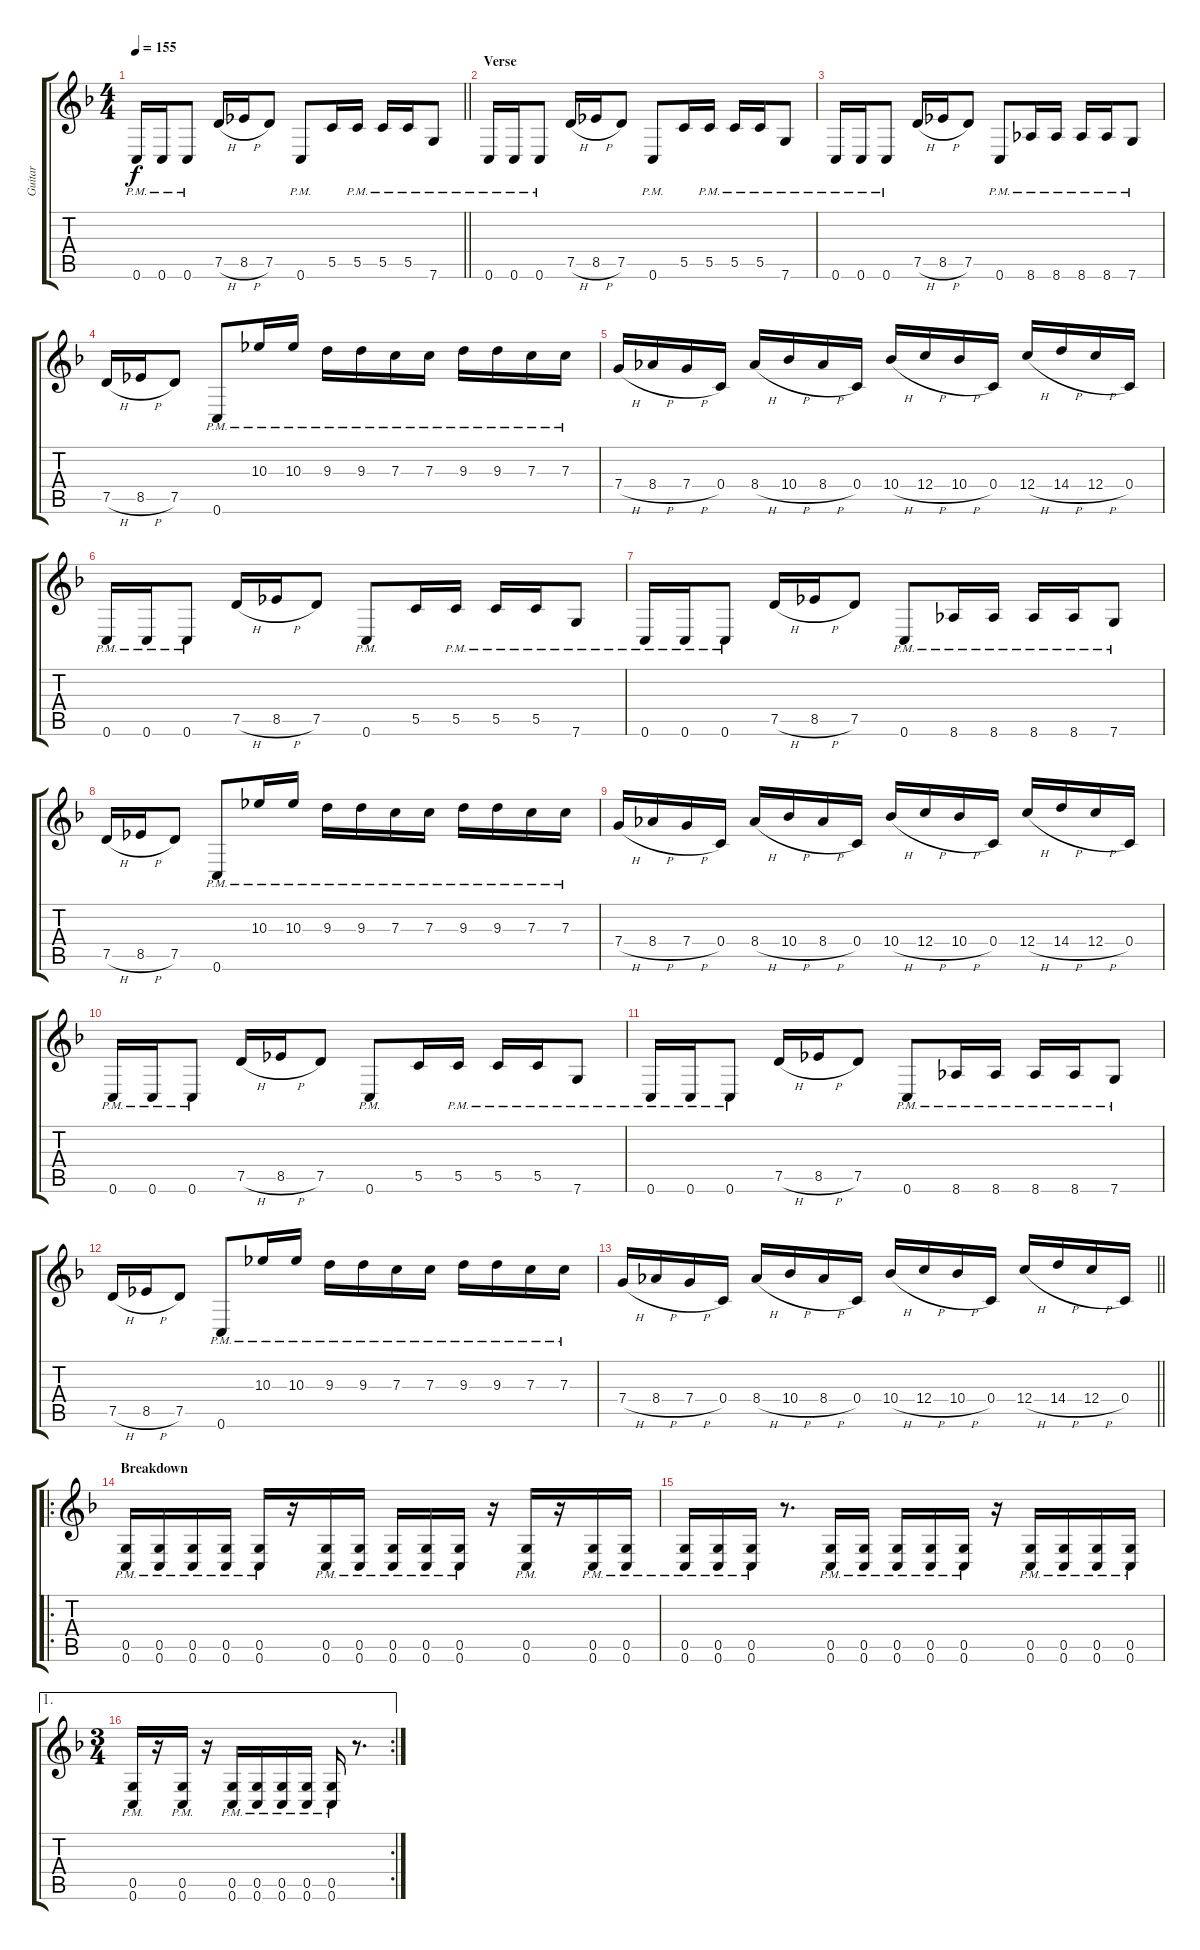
\track ("Guitar" "Guitar") {instrument distortionguitar}
\staff {score tabs}
\tuning (D4 A3 F3 C3 G2 C2) {hide}
\ts (4 4)
\tempo 155
\clef g2
\barLineRight lightlight
\ks f
0.6{pm}.16{dy f} 0.6{pm}.16 0.6{pm}.8 7.5{h}.16 8.5{h}.16 7.5.8 0.6{pm}.8 5.5.16 5.5{pm}.16 5.5{pm}.16 5.5{pm}.16 7.6{pm}.8 |
\section ("" "Verse")
0.6{pm}.16 0.6{pm}.16 0.6{pm}.8 7.5{h}.16 8.5{h}.16 7.5.8 0.6{pm}.8 5.5.16 5.5{pm}.16 5.5{pm}.16 5.5{pm}.16 7.6{pm}.8 |
0.6{pm}.16 0.6{pm}.16 0.6{pm}.8 7.5{h}.16 8.5{h}.16 7.5.8 0.6{pm}.8 8.6{pm}.16 8.6{pm}.16 8.6{pm}.16 8.6{pm}.16 7.6{pm}.8 |
7.5{h}.16 8.5{h}.16 7.5.8 0.6{pm}.8 10.3{pm}.16 10.3{pm}.16 9.3{pm}.16 9.3{pm}.16 7.3{pm}.16 7.3{pm}.16 9.3{pm}.16 9.3{pm}.16 7.3{pm}.16 7.3{pm}.16 |
7.4{h}.16 8.4{h}.16 7.4{h}.16 0.4.16 8.4{h}.16 10.4{h}.16 8.4{h}.16 0.4.16 10.4{h}.16 12.4{h}.16 10.4{h}.16 0.4.16 12.4{h}.16 14.4{h}.16 12.4{h}.16 0.4.16 |
0.6{pm}.16 0.6{pm}.16 0.6{pm}.8 7.5{h}.16 8.5{h}.16 7.5.8 0.6{pm}.8 5.5.16 5.5{pm}.16 5.5{pm}.16 5.5{pm}.16 7.6{pm}.8 |
0.6{pm}.16 0.6{pm}.16 0.6{pm}.8 7.5{h}.16 8.5{h}.16 7.5.8 0.6{pm}.8 8.6{pm}.16 8.6{pm}.16 8.6{pm}.16 8.6{pm}.16 7.6{pm}.8 |
7.5{h}.16 8.5{h}.16 7.5.8 0.6{pm}.8 10.3{pm}.16 10.3{pm}.16 9.3{pm}.16 9.3{pm}.16 7.3{pm}.16 7.3{pm}.16 9.3{pm}.16 9.3{pm}.16 7.3{pm}.16 7.3{pm}.16 |
7.4{h}.16 8.4{h}.16 7.4{h}.16 0.4.16 8.4{h}.16 10.4{h}.16 8.4{h}.16 0.4.16 10.4{h}.16 12.4{h}.16 10.4{h}.16 0.4.16 12.4{h}.16 14.4{h}.16 12.4{h}.16 0.4.16 |
0.6{pm}.16 0.6{pm}.16 0.6{pm}.8 7.5{h}.16 8.5{h}.16 7.5.8 0.6{pm}.8 5.5.16 5.5{pm}.16 5.5{pm}.16 5.5{pm}.16 7.6{pm}.8 |
0.6{pm}.16 0.6{pm}.16 0.6{pm}.8 7.5{h}.16 8.5{h}.16 7.5.8 0.6{pm}.8 8.6{pm}.16 8.6{pm}.16 8.6{pm}.16 8.6{pm}.16 7.6{pm}.8 |
7.5{h}.16 8.5{h}.16 7.5.8 0.6{pm}.8 10.3{pm}.16 10.3{pm}.16 9.3{pm}.16 9.3{pm}.16 7.3{pm}.16 7.3{pm}.16 9.3{pm}.16 9.3{pm}.16 7.3{pm}.16 7.3{pm}.16 |
\barLineRight lightlight
7.4{h}.16 8.4{h}.16 7.4{h}.16 0.4.16 8.4{h}.16 10.4{h}.16 8.4{h}.16 0.4.16 10.4{h}.16 12.4{h}.16 10.4{h}.16 0.4.16 12.4{h}.16 14.4{h}.16 12.4{h}.16 0.4.16 |
\ro
\section ("" "Breakdown")
(0.5{pm} 0.6{pm}).16 (0.5{pm} 0.6{pm}).16 (0.5{pm} 0.6{pm}).16 (0.5{pm} 0.6{pm}).16 (0.5{pm} 0.6{pm}).16 r.16 (0.5{pm} 0.6{pm}).16 (0.5{pm} 0.6{pm}).16 (0.5{pm} 0.6{pm}).16 (0.5{pm} 0.6{pm}).16 (0.5{pm} 0.6{pm}).16 r.16 (0.5{pm} 0.6{pm}).16 r.16 (0.5{pm} 0.6{pm}).16 (0.5{pm} 0.6{pm}).16 |
(0.5{pm} 0.6{pm}).16 (0.5{pm} 0.6{pm}).16 (0.5{pm} 0.6{pm}).16 r.8{d} (0.5{pm} 0.6{pm}).16 (0.5{pm} 0.6{pm}).16 (0.5{pm} 0.6{pm}).16 (0.5{pm} 0.6{pm}).16 (0.5{pm} 0.6{pm}).16 r.16 (0.5{pm} 0.6{pm}).16 (0.5{pm} 0.6{pm}).16 (0.5{pm} 0.6{pm}).16 (0.5{pm} 0.6{pm}).16 |
\ae 1
\rc 2
\ts (3 4)
(0.5{pm} 0.6{pm}).16 r.16 (0.5{pm} 0.6{pm}).16 r.16 (0.5{pm} 0.6{pm}).16 (0.5{pm} 0.6{pm}).16 (0.5{pm} 0.6{pm}).16 (0.5{pm} 0.6{pm}).16 (0.5{pm} 0.6{pm}).16 r.8{d}
